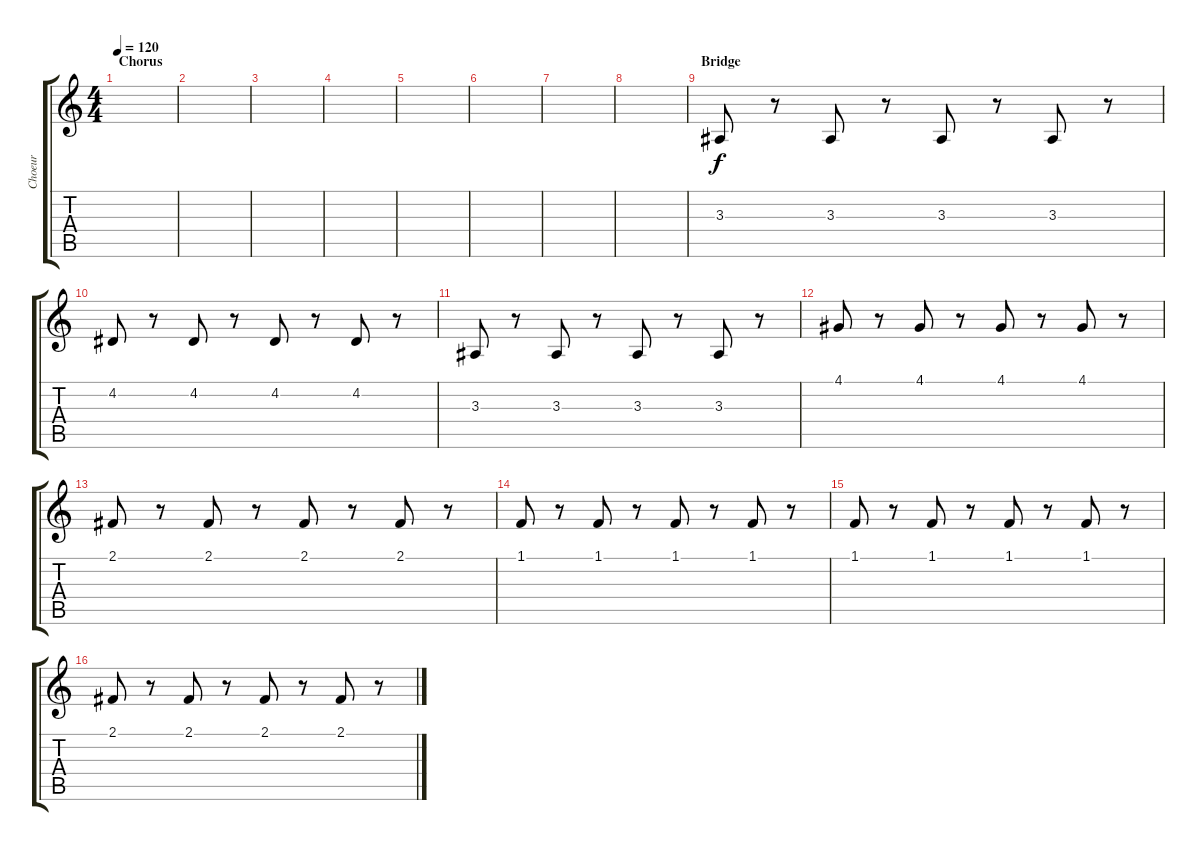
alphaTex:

\track ("Choeur" "Choeur") {instrument choiraahs}
\staff {score tabs}
\tuning (E4 B3 G3 D3 A2 E2) {hide}
\ts (4 4)
\section ("" "Chorus")
\tempo 120
\clef g2
\ks c
|
|
|
|
|
|
|
|
\section ("" "Bridge")
3.3.8 r.8 3.3.8 r.8 3.3.8 r.8 3.3.8 r.8 |
4.2.8 r.8 4.2.8 r.8 4.2.8 r.8 4.2.8 r.8 |
3.3.8 r.8 3.3.8 r.8 3.3.8 r.8 3.3.8 r.8 |
4.1.8 r.8 4.1.8 r.8 4.1.8 r.8 4.1.8 r.8 |
2.1.8 r.8 2.1.8 r.8 2.1.8 r.8 2.1.8 r.8 |
1.1.8 r.8 1.1.8 r.8 1.1.8 r.8 1.1.8 r.8 |
1.1.8 r.8 1.1.8 r.8 1.1.8 r.8 1.1.8 r.8 |
2.1.8 r.8 2.1.8 r.8 2.1.8 r.8 2.1.8 r.8
